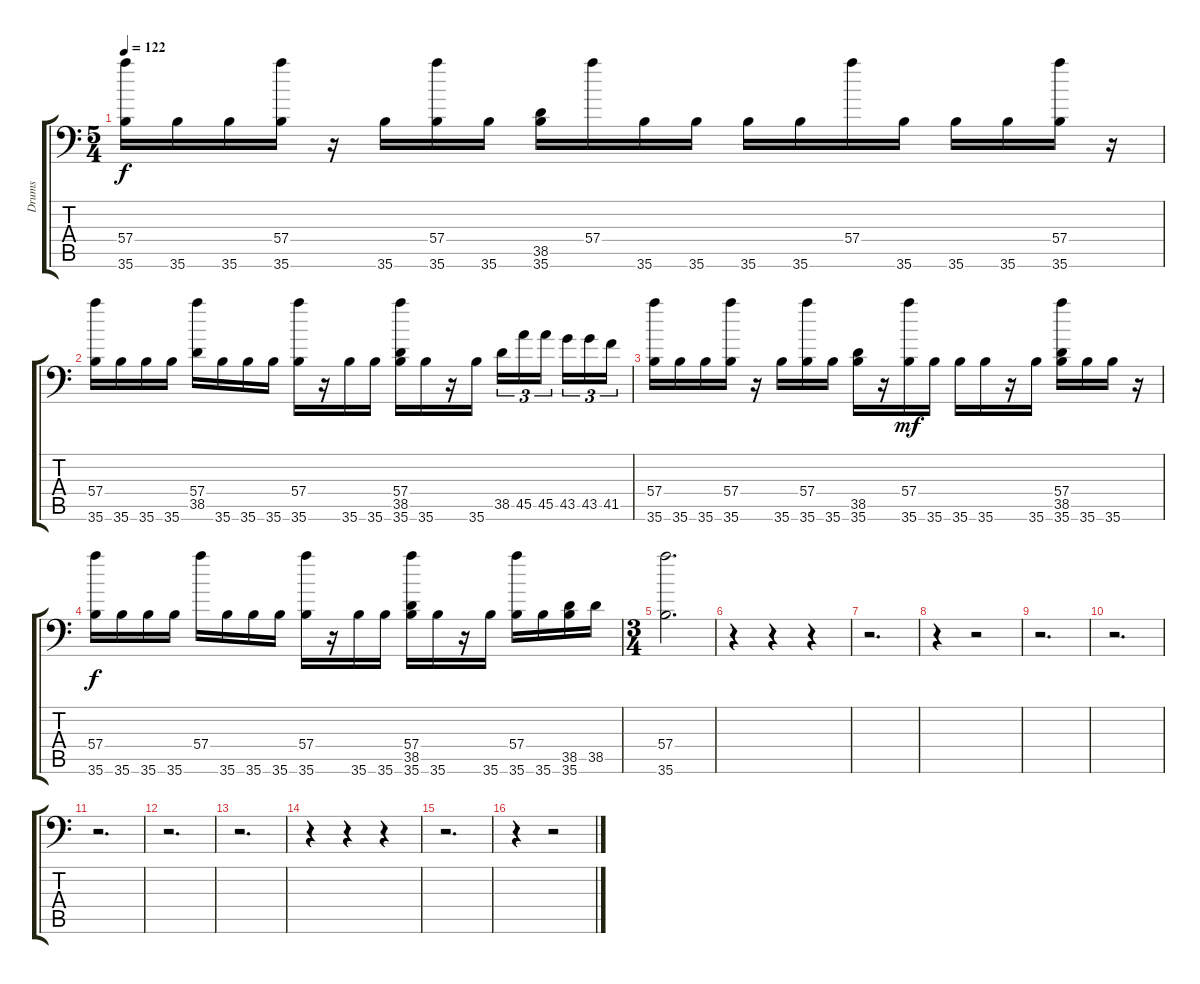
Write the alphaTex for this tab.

\track ("Drums" "Drums") {instrument acousticgrandpiano}
\staff {score tabs}
\tuning (C-1 C-1 C-1 C-1 C-1 C-1) {hide}
\ts (5 4)
\tempo 122
\clef f4
\ks c
(57.4 35.6).16{dy f} 35.6.16 35.6.16 (57.4 35.6).16 r.16 35.6.16 (57.4 35.6).16 35.6.16 (38.5 35.6).16 57.4.16 35.6.16 35.6.16 35.6.16 35.6.16 57.4.16 35.6.16 35.6.16 35.6.16 (57.4 35.6).16 r.16 |
(57.4 35.6).16 35.6.16 35.6.16 35.6.16 (57.4 38.5).16 35.6.16 35.6.16 35.6.16 (57.4 35.6).16 r.16 35.6.16 35.6.16 (57.4 38.5 35.6).16 35.6.16 r.16 35.6.16 38.5.16{tu (3 2)} 45.5.16{tu (3 2)} 45.5.16{tu (3 2)} 43.5.16{tu (3 2)} 43.5.16{tu (3 2)} 41.5.16{tu (3 2)} |
(57.4 35.6).16 35.6.16 35.6.16 (57.4 35.6).16 r.16 35.6.16 (57.4 35.6).16 35.6.16 (38.5 35.6).16 r.16 (57.4 35.6).16{dy mf} 35.6.16 35.6.16 35.6.16 r.16 35.6.16 (57.4 38.5 35.6).16 35.6.16 35.6.16 r.16 |
(57.4 35.6).16{dy f} 35.6.16 35.6.16 35.6.16 57.4.16 35.6.16 35.6.16 35.6.16 (57.4 35.6).16 r.16 35.6.16 35.6.16 (57.4 38.5 35.6).16 35.6.16 r.16 35.6.16 (57.4 35.6).16 35.6.16 (38.5 35.6).16 38.5.16 |
\ts (3 4)
(57.4 35.6).2{d} |
r.4 r.4 r.4 |
r.2{d} |
r.4 r.2 |
r.2{d} |
r.2{d} |
r.2{d} |
r.2{d} |
r.2{d} |
r.4 r.4 r.4 |
r.2{d} |
r.4 r.2
